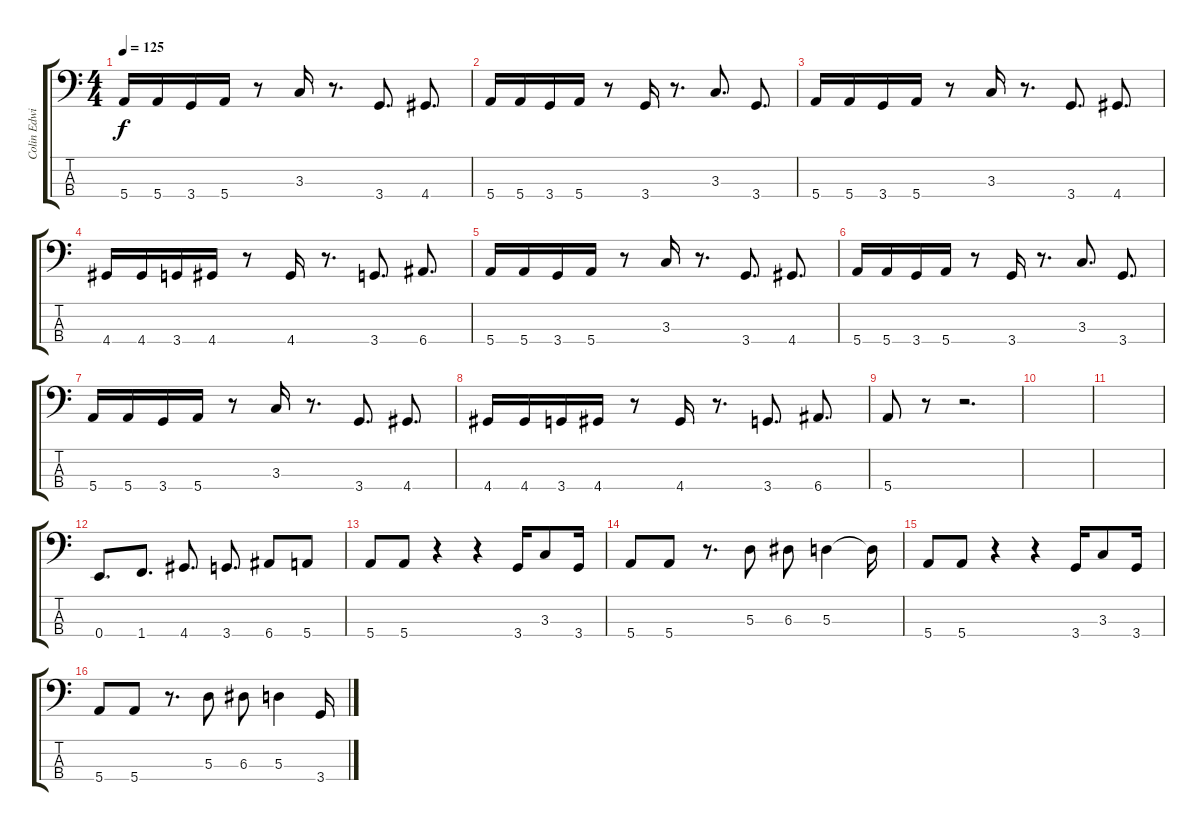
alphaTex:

\track ("Colin Edwin" "Colin Edwi") {instrument electricbassfinger}
\staff {score tabs}
\tuning (G2 D2 A1 E1) {hide}
\ts (4 4)
\tempo 125
\clef f4
\ks c
5.4.16{dy f} 5.4.16 3.4.16 5.4.16 r.8 3.3.16 r.8{d} 3.4.8{d} 4.4.8{d} |
5.4.16 5.4.16 3.4.16 5.4.16 r.8 3.4.16 r.8{d} 3.3.8{d} 3.4.8{d} |
5.4.16 5.4.16 3.4.16 5.4.16 r.8 3.3.16 r.8{d} 3.4.8{d} 4.4.8{d} |
4.4.16 4.4.16 3.4.16 4.4.16 r.8 4.4.16 r.8{d} 3.4.8{d} 6.4.8{d} |
5.4.16 5.4.16 3.4.16 5.4.16 r.8 3.3.16 r.8{d} 3.4.8{d} 4.4.8{d} |
5.4.16 5.4.16 3.4.16 5.4.16 r.8 3.4.16 r.8{d} 3.3.8{d} 3.4.8{d} |
5.4.16 5.4.16 3.4.16 5.4.16 r.8 3.3.16 r.8{d} 3.4.8{d} 4.4.8{d} |
4.4.16 4.4.16 3.4.16 4.4.16 r.8 4.4.16 r.8{d} 3.4.8{d} 6.4.8{d} |
5.4.8 r.8 r.2{d} |
|
|
0.4.8{d} 1.4.8{d} 4.4.8{d} 3.4.8{d} 6.4.8 5.4.8 |
5.4.8 5.4.8 r.4 r.4 3.4.16 3.3.8 3.4.16 |
5.4.8 5.4.8 r.8{d} 5.3.8 6.3.8 5.3.4 5.3{t}.16 |
5.4.8 5.4.8 r.4 r.4 3.4.16 3.3.8 3.4.16 |
5.4.8 5.4.8 r.8{d} 5.3.8 6.3.8 5.3.4 3.4.16
